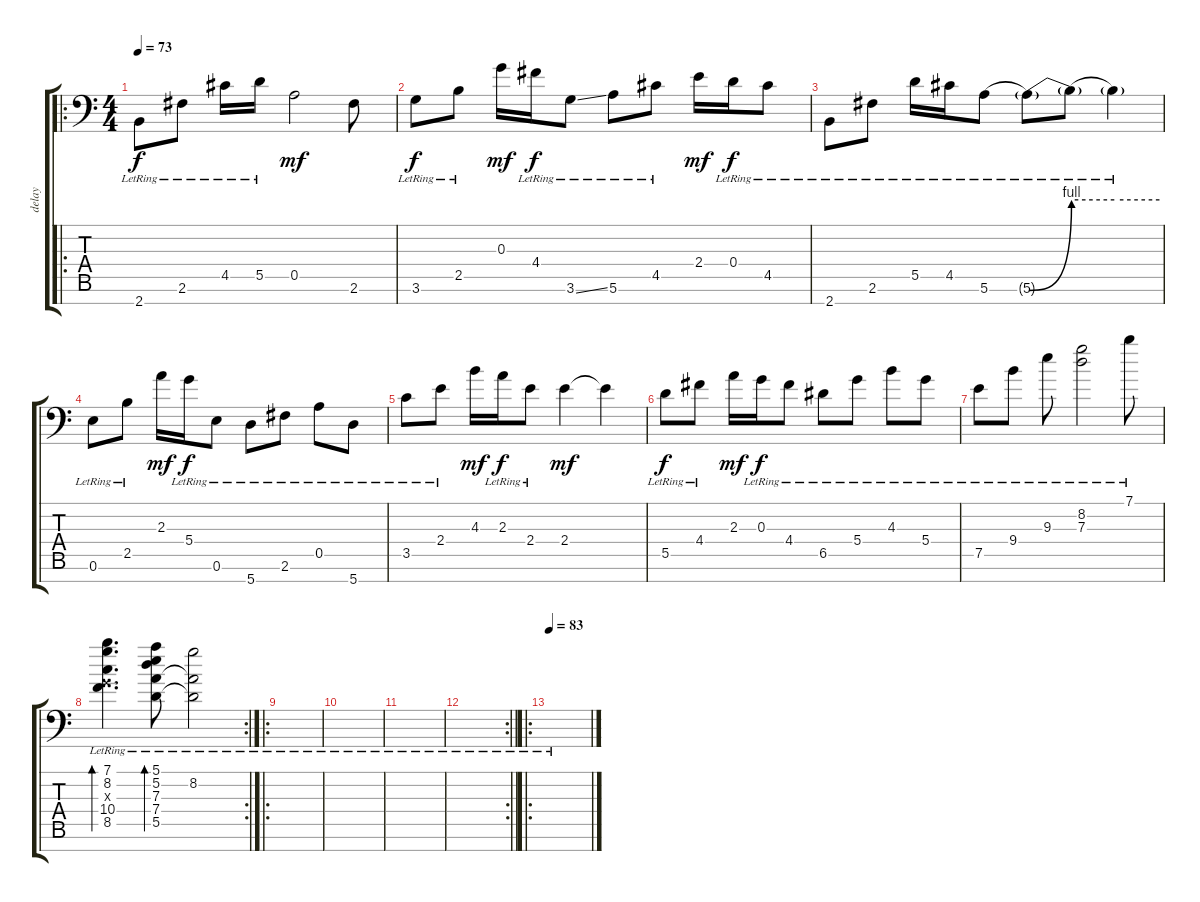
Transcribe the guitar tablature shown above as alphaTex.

\track ("delay" "delay") {instrument electricguitarclean}
\staff {score tabs}
\tuning (E4 B3 G3 D3 A2 E2 A1) {hide}
\ro
\ts (4 4)
\section ("" "")
\tempo 73
\clef f4
\ks c
2.7{lr}.8{dy f instrument electricguitarclean} 2.6{lr}.8 4.5{lr}.16 5.5{lr}.16 0.5.2{dy mf} 2.6.8 |
3.6{lr}.8{dy f} 2.5{lr}.8 0.3.16{dy mf} 4.4{lr}.16{dy f} 3.6{ss lr}.8 5.6{lr}.8 4.5{lr}.8 2.4.16{dy mf} 0.4{lr}.16{dy f} 4.5{lr}.8 |
2.7{lr}.8 2.6{lr}.8 5.5{lr}.16 4.5{lr}.16 5.6{be (hold 0 0 60 0) lr}.8 5.6{be (bend 0 0 60 4) lr t}.8 5.6{be (hold 0 4 60 4) lr t}.8 5.6{be (hold 0 4 60 4) lr t}.4 |
0.6{lr}.8 2.5{lr}.8 2.3.16{dy mf} 5.4{lr}.16{dy f} 0.6{lr}.8 5.7{lr}.8 2.6{lr}.8 0.5{lr}.8 5.7{lr}.8 |
3.5{lr}.8 2.4{lr}.8 4.3.16{dy mf} 2.3{lr}.16{dy f} 2.4{lr}.8 2.4.4{dy mf} 2.4{t}.4 |
5.5{lr}.8{dy f} 4.4{lr}.8 2.3.16{dy mf} 0.3{lr}.16{dy f} 4.4{lr}.8 6.5{lr}.8 5.4{lr}.8 4.3{lr}.8 5.4{lr}.8 |
7.5{lr}.8 9.4{lr}.8 9.3{lr}.8 (8.2{lr} 7.3{lr}).2 7.1{lr}.8 |
\rc 2
(7.1{lr} 8.2{lr} 0.3{x} 10.4{lr} 8.5{lr}).4{d bd 120} (5.1{lr} 5.2{lr} 7.3{lr} 7.4{lr} 5.5{lr}).8{bd 120} (8.2{lr} 7.4{lr t} 5.5{lr t}).2 |
\ro
|
|
|
\rc 2
\barLineRight lightlight
|
\ro
\section ("" "")
\tempo 83
